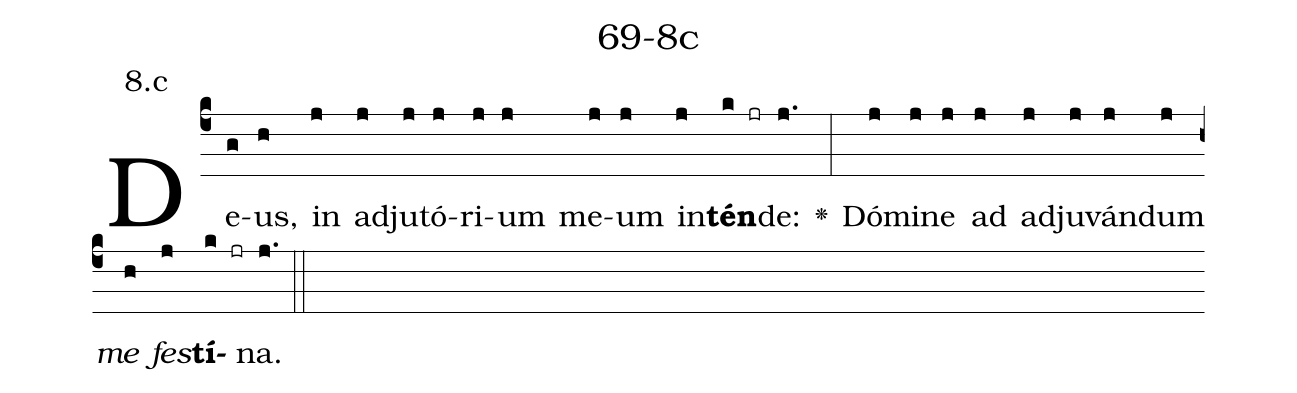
name: 69-8c;
annotation: 8.c;
%%
(c4)De(g)us,(h) in(j) ad(j)ju(j)tó(j)ri(j)um(j) me(j)um(j) in(j)<b>tén</b>(k jr)de:(j.) <v>\greheightstar</v>(:) Dó(j)mi(j)ne(j) ad(j) ad(j)ju(j)ván(j)dum(j) <i>me</i>(h) <i>fes</i>(j)<b>tí</b>(k jr)na.(j.) (::)


%E(j) u(j) o(h) u(j) a(k) e.(j.) (::)
